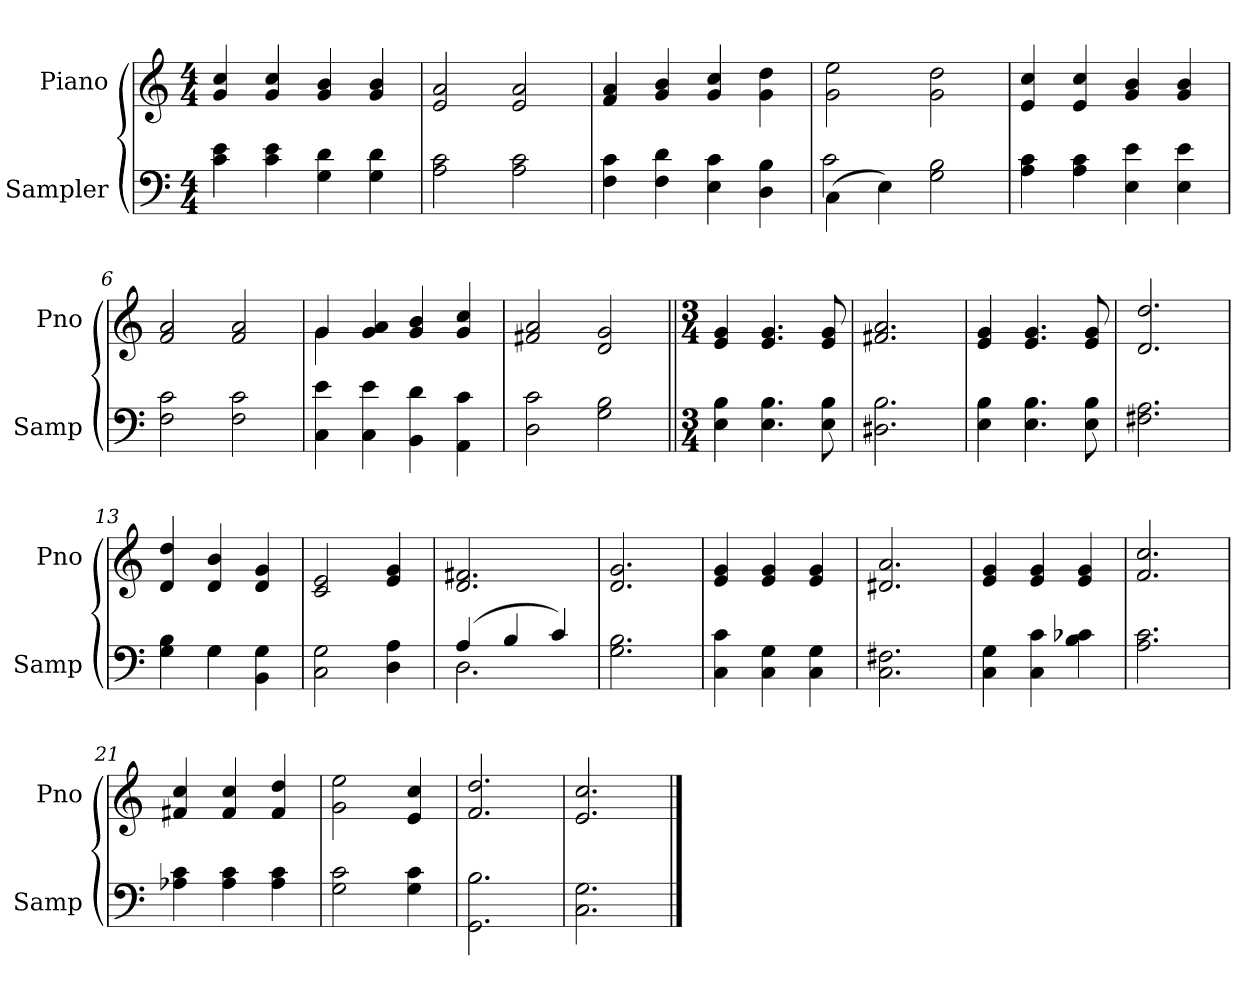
**kern	**kern
*part2	*part1
*staff2	*staff1
*I"Sampler	*I"Piano
*I'Samp	*I'Pno
*clefF4	*clefG2
*M4/4	*M4/4
=1	=1
4c 4e	4g 4cc
4c 4e	4g 4cc
4G 4d	4g 4b
4G 4d	4g 4b
=2	=2
2A 2c	2e 2a
2A 2c	2e 2a
=3	=3
4F 4c	4f 4a
4F 4d	4g 4b
4E 4c	4g 4cc
4D 4B	4g 4dd
=4	=4
*^	*
(4C\	2c	2g 2ee
4E\)	.	.
2G 2B	2ryy	2g 2dd
*v	*v	*
=5	=5
4A 4c	4e 4cc
4A 4c	4e 4cc
4E 4e	4g 4b
4E 4e	4g 4b
=6	=6
2F 2c	2f 2a
2F 2c	2f 2a
=7	=7
*	*^
4C 4e	4g/	4g
4C 4e	4g 4a	2.ryy
4BB 4d	4g 4b	.
4AA 4c	4g 4cc	.
*	*v	*v
=8	=8
2D 2c	2f#X 2a
2G 2B	2d 2g
=9||	=9||
*M3/4	*M3/4
4E 4B	4e 4g
4.E 4.B	4.e 4.g
8E 8B	8e 8g
=10	=10
2.D#X 2.B	2.f#X 2.a
=11	=11
4E 4B	4e 4g
4.E 4.B	4.e 4.g
8E 8B	8e 8g
=12	=12
2.F#X 2.A	2.d 2.dd
=13	=13
*^	*
4G 4B	4ryy	4d 4dd
4G\	4G	4d 4b
4BB 4G	4ryy	4d 4g
*v	*v	*
=14	=14
2C 2G	2c 2e
4D 4A	4e 4g
=15	=15
*^	*
(4A/	2.D	2.d 2.f#X
4B/	.	.
4c/)	.	.
*v	*v	*
=16	=16
2.G 2.B	2.d 2.g
=17	=17
4C 4c	4e 4g
4C 4G	4e 4g
4C 4G	4e 4g
=18	=18
2.C 2.F#X	2.d#X 2.a
=19	=19
4C 4G	4e 4g
4C 4c	4e 4g
4B 4c-X	4e 4g
=20	=20
2.A 2.c	2.f 2.cc
=21	=21
4A-X 4c	4f#X 4cc
4A- 4c	4f# 4cc
4A- 4c	4f# 4dd
=22	=22
2G 2c	2g 2ee
4G 4c	4e 4cc
=23	=23
2.GG 2.B	2.f 2.dd
=24	=24
2.C 2.G	2.e 2.cc
==	==
*-	*-
